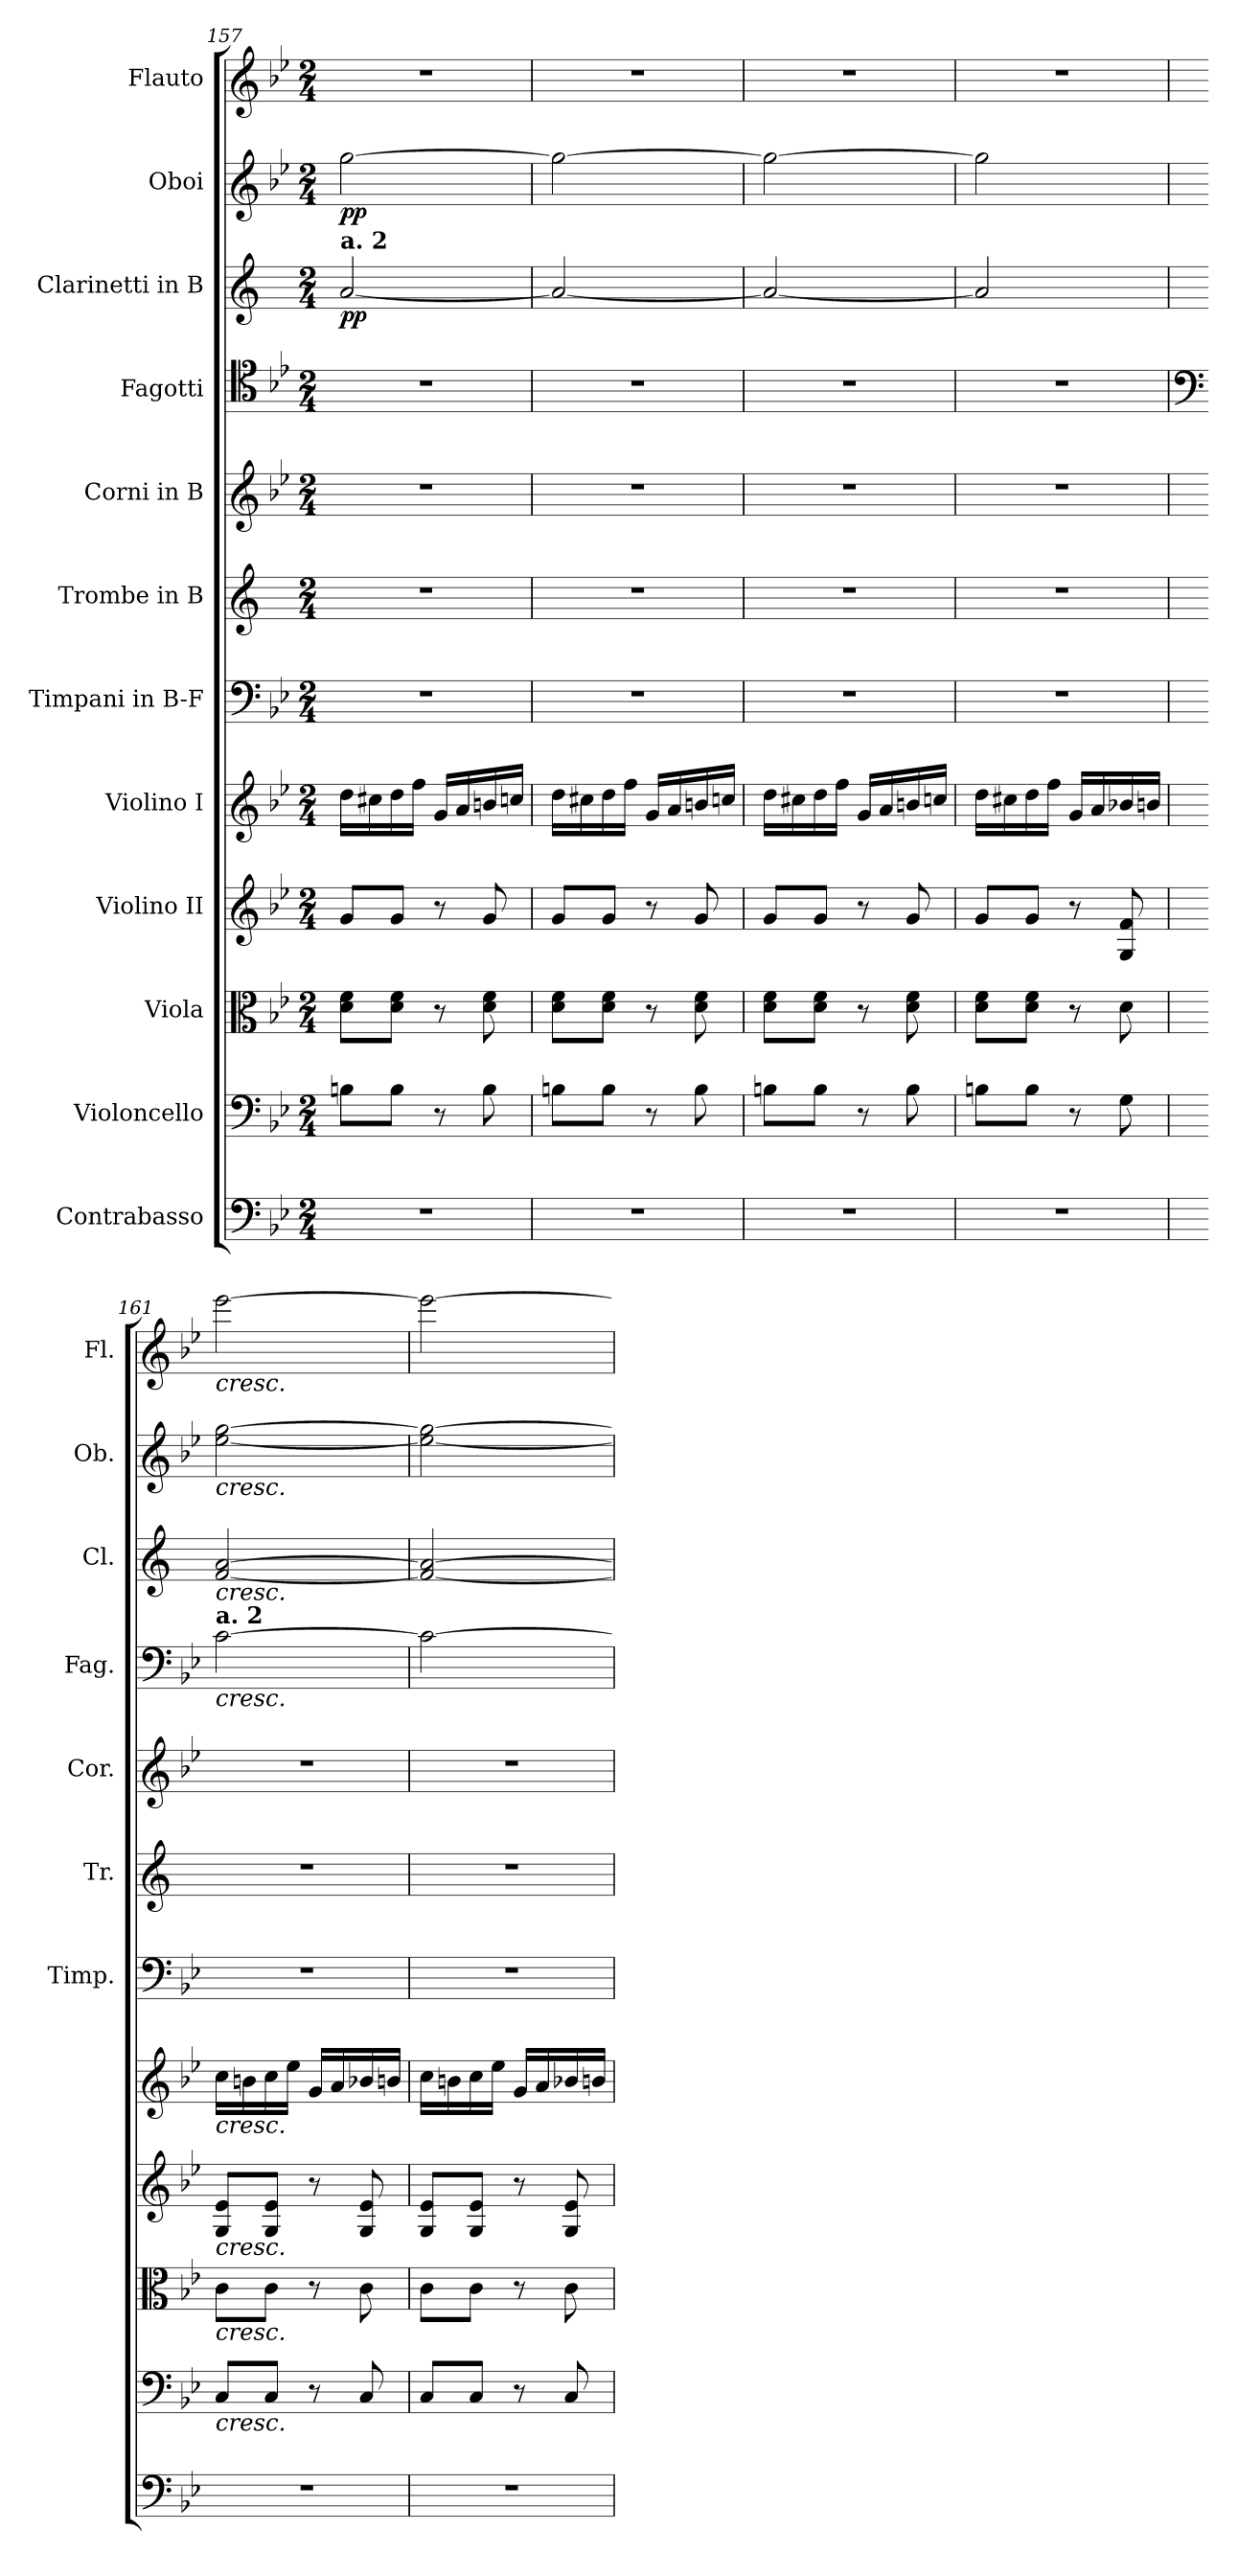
**kern	**kern	**kern	**kern	**kern	**kern	**kern	**kern	**kern	**kern	**dynam	**kern	**dynam	**kern
*part12	*part11	*part10	*part9	*part8	*part7	*part6	*part5	*part4	*part3	*part3	*part2	*part2	*part1
*staff12	*staff11	*staff10	*staff9	*staff8	*staff7	*staff6	*staff5	*staff4	*staff3	*staff3	*staff2	*staff2	*staff1
*I"Contrabasso	*I"Violoncello	*I"Viola	*I"Violino II	*I"Violino I	*I"Timpani in B-F	*I"Trombe in B	*I"Corni in B	*I"Fagotti	*I"Clarinetti in B	*	*I"Oboi	*	*I"Flauto
*	*	*	*	*	*I'Timp.	*I'Tr.	*I'Cor.	*I'Fag.	*I'Cl.	*	*I'Ob.	*	*I'Fl.
!!LO:LB:g=z
*clefF4	*clefF4	*clefC3	*clefG2	*clefG2	*clefF4	*clefG2	*clefG2	*clefC4	*clefG2	*	*clefG2	*	*clefG2
*ITrd7c12	*	*	*	*	*	*ITrd1c2	*ITrd8c14	*	*ITrd1c2	*	*	*	*
*k[b-e-]	*k[b-e-]	*k[b-e-]	*k[b-e-]	*k[b-e-]	*k[b-e-]	*k[b-e-]	*k[b-e-]	*k[b-e-]	*k[b-e-]	*	*k[b-e-]	*	*k[b-e-]
*M2/4	*M2/4	*M2/4	*M2/4	*M2/4	*M2/4	*M2/4	*M2/4	*M2/4	*M2/4	*	*M2/4	*	*M2/4
=157	=157	=157	=157	=157	=157	=157	=157	=157	=157	=157	=157	=157	=157
!	!	!	!	!	!	!	!	!	!LO:TX:a:B:t=a. 2	!	!	!	!
!	!	!	!	!	!	!	!	!	!	!LO:DY:b	!	!LO:DY:b	!
2r	8Bn\L	8d\ 8f\L	8g/L	16dd\LL	2r	2r	2r	2r	[2g/	pp	[2gg\	pp	2r
.	.	.	.	16cc#X\	.	.	.	.	.	.	.	.	.
.	8B\J	8d\ 8f\J	8g/J	16dd\	.	.	.	.	.	.	.	.	.
.	.	.	.	16ff\JJ	.	.	.	.	.	.	.	.	.
.	8r	8r	8r	16g/LL	.	.	.	.	.	.	.	.	.
.	.	.	.	16a/	.	.	.	.	.	.	.	.	.
.	8B\	8d\ 8f\	8g/	16bn/	.	.	.	.	.	.	.	.	.
.	.	.	.	16ccn/JJ	.	.	.	.	.	.	.	.	.
=158	=158	=158	=158	=158	=158	=158	=158	=158	=158	=158	=158	=158	=158
2r	8Bn\L	8d\ 8f\L	8g/L	16dd\LL	2r	2r	2r	2r	2g/_	.	2gg\_	.	2r
.	.	.	.	16cc#X\	.	.	.	.	.	.	.	.	.
.	8B\J	8d\ 8f\J	8g/J	16dd\	.	.	.	.	.	.	.	.	.
.	.	.	.	16ff\JJ	.	.	.	.	.	.	.	.	.
.	8r	8r	8r	16g/LL	.	.	.	.	.	.	.	.	.
.	.	.	.	16a/	.	.	.	.	.	.	.	.	.
.	8B\	8d\ 8f\	8g/	16bn/	.	.	.	.	.	.	.	.	.
.	.	.	.	16ccn/JJ	.	.	.	.	.	.	.	.	.
=159	=159	=159	=159	=159	=159	=159	=159	=159	=159	=159	=159	=159	=159
2r	8Bn\L	8d\ 8f\L	8g/L	16dd\LL	2r	2r	2r	2r	2g/_	.	2gg\_	.	2r
.	.	.	.	16cc#X\	.	.	.	.	.	.	.	.	.
.	8B\J	8d\ 8f\J	8g/J	16dd\	.	.	.	.	.	.	.	.	.
.	.	.	.	16ff\JJ	.	.	.	.	.	.	.	.	.
.	8r	8r	8r	16g/LL	.	.	.	.	.	.	.	.	.
.	.	.	.	16a/	.	.	.	.	.	.	.	.	.
.	8B\	8d\ 8f\	8g/	16bn/	.	.	.	.	.	.	.	.	.
.	.	.	.	16ccn/JJ	.	.	.	.	.	.	.	.	.
=160	=160	=160	=160	=160	=160	=160	=160	=160	=160	=160	=160	=160	=160
2r	8Bn\L	8d\ 8f\L	8g/L	16dd\LL	2r	2r	2r	2r	2g/]	.	2gg\]	.	2r
.	.	.	.	16cc#X\	.	.	.	.	.	.	.	.	.
.	8B\J	8d\ 8f\J	8g/J	16dd\	.	.	.	.	.	.	.	.	.
.	.	.	.	16ff\JJ	.	.	.	.	.	.	.	.	.
.	8r	8r	8r	16g/LL	.	.	.	.	.	.	.	.	.
.	.	.	.	16a/	.	.	.	.	.	.	.	.	.
.	8G\	8d\	8G/ 8f/	16b-X/	.	.	.	.	.	.	.	.	.
.	.	.	.	16bn/JJ	.	.	.	.	.	.	.	.	.
=161	=161	=161	=161	=161	=161	=161	=161	=161	=161	=161	=161	=161	=161
*	*	*	*	*	*	*	*	*clefF4	*	*	*	*	*
!	!	!	!	!	!	!	!	!	!	!	!	!	!LO:TX:b:i:t=cresc.
!	!	!	!	!	!	!	!	!	!	!	!LO:TX:b:i:t=cresc.	!	!
!	!	!	!	!	!	!	!	!	!LO:TX:b:i:t=cresc.	!	!	!	!
!	!	!	!	!	!	!	!	!LO:TX:b:i:t=cresc.	!	!	!	!	!
!	!	!	!	!	!	!	!	!LO:TX:a:B:t=a. 2	!	!	!	!	!
!	!	!	!	!LO:TX:b:i:t=cresc.	!	!	!	!	!	!	!	!	!
!	!	!	!LO:TX:b:i:t=cresc.	!	!	!	!	!	!	!	!	!	!
!	!	!LO:TX:b:i:t=cresc.	!	!	!	!	!	!	!	!	!	!	!
!	!LO:TX:b:i:t=cresc.	!	!	!	!	!	!	!	!	!	!	!	!
2r	8C/L	8c\L	8G/ 8e-/L	16cc\LL	2r	2r	2r	[2c\	[2e-/ [2g/	.	[2ee-\ [2gg\	.	[2eee-\
.	.	.	.	16bn\	.	.	.	.	.	.	.	.	.
.	8C/J	8c\J	8G/ 8e-/J	16cc\	.	.	.	.	.	.	.	.	.
.	.	.	.	16ee-\JJ	.	.	.	.	.	.	.	.	.
.	8r	8r	8r	16g/LL	.	.	.	.	.	.	.	.	.
.	.	.	.	16a/	.	.	.	.	.	.	.	.	.
.	8C/	8c\	8G/ 8e-/	16b-X/	.	.	.	.	.	.	.	.	.
.	.	.	.	16bn/JJ	.	.	.	.	.	.	.	.	.
=162	=162	=162	=162	=162	=162	=162	=162	=162	=162	=162	=162	=162	=162
2r	8C/L	8c\L	8G/ 8e-/L	16cc\LL	2r	2r	2r	2c\_	2e-/_ 2g/_	.	2ee-\_ 2gg\_	.	2eee-\_
.	.	.	.	16bn\	.	.	.	.	.	.	.	.	.
.	8C/J	8c\J	8G/ 8e-/J	16cc\	.	.	.	.	.	.	.	.	.
.	.	.	.	16ee-\JJ	.	.	.	.	.	.	.	.	.
.	8r	8r	8r	16g/LL	.	.	.	.	.	.	.	.	.
.	.	.	.	16a/	.	.	.	.	.	.	.	.	.
.	8C/	8c\	8G/ 8e-/	16b-X/	.	.	.	.	.	.	.	.	.
.	.	.	.	16bn/JJ	.	.	.	.	.	.	.	.	.
=	=	=	=	=	=	=	=	=	=	=	=	=	=
*-	*-	*-	*-	*-	*-	*-	*-	*-	*-	*-	*-	*-	*-
